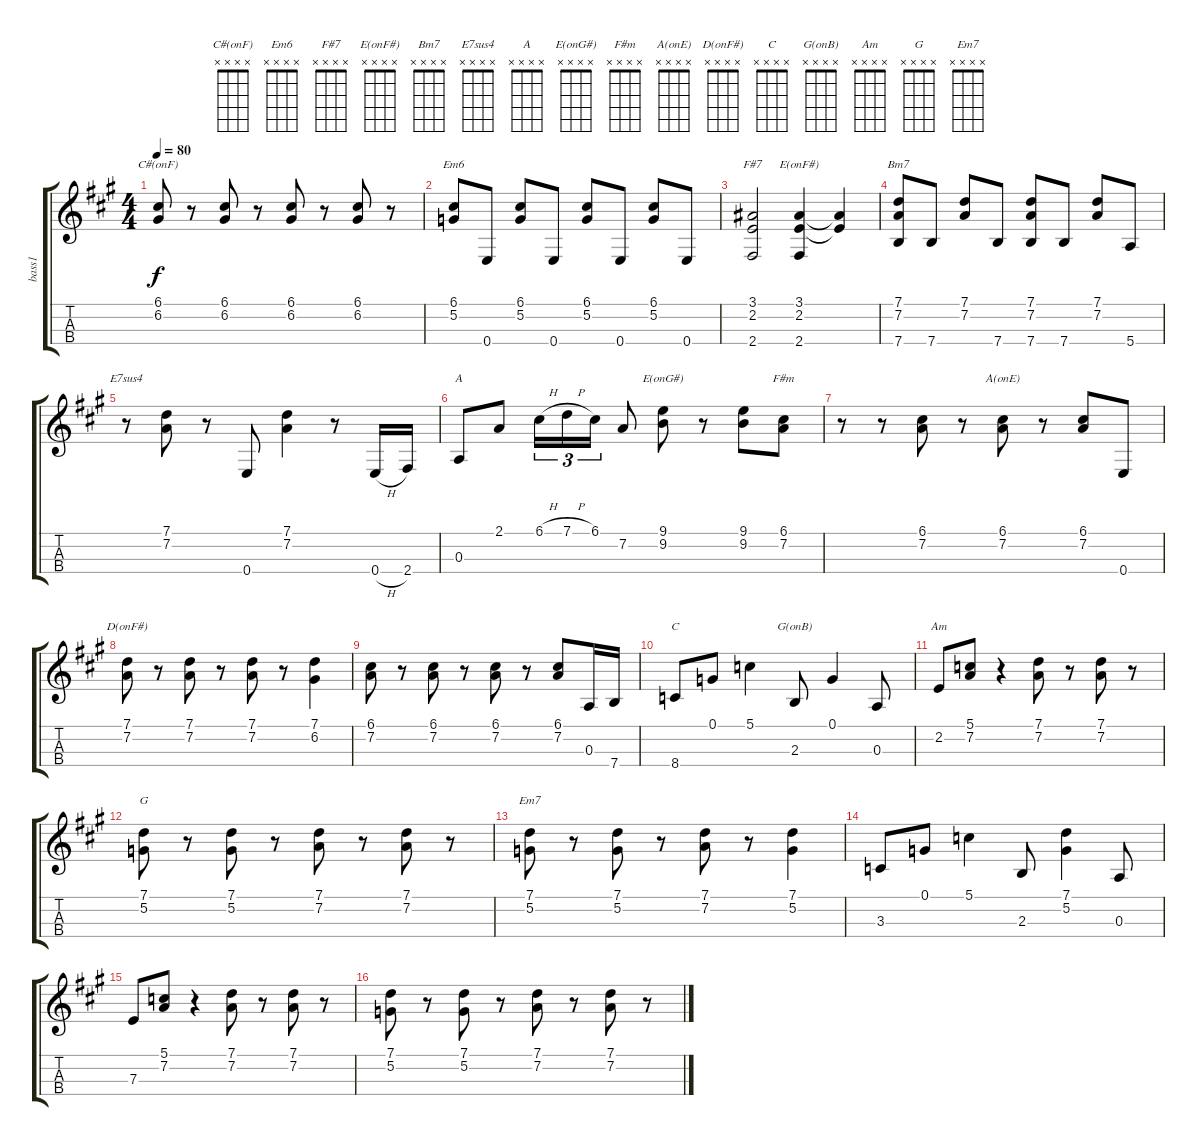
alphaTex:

\track ("bass1" "bass1") {instrument electricbassfinger}
\staff {score tabs}
\tuning (G3 D3 A2 E2) {hide}
\chord ("C#(onF)" x x x x)
\chord ("Em6" x x x x)
\chord ("F#7" x x x x)
\chord ("E(onF#)" x x x x)
\chord ("Bm7" x x x x)
\chord ("E7sus4" x x x x)
\chord ("A" x x x x)
\chord ("E(onG#)" x x x x)
\chord ("F#m" x x x x)
\chord ("A(onE)" x x x x)
\chord ("D(onF#)" x x x x)
\chord ("C" x x x x)
\chord ("G(onB)" x x x x)
\chord ("Am" x x x x)
\chord ("G" x x x x)
\chord ("Em7" x x x x)
\ts (4 4)
\tempo 80
\clef g2
\ks a
(6.1 6.2).8{ch "C#(onF)" dy f} r.8 (6.1 6.2).8 r.8 (6.1 6.2).8 r.8 (6.1 6.2).8 r.8 |
(6.1 5.2).8{ch "Em6"} 0.4.8 (6.1 5.2).8 0.4.8 (6.1 5.2).8 0.4.8 (6.1 5.2).8 0.4.8 |
(3.1 2.2 2.4).2{ch "F#7"} (3.1 2.2 2.4).4{ch "E(onF#)"} (3.1{t} 2.2{t}).4 |
(7.1 7.2 7.4).8{ch "Bm7"} 7.4.8 (7.1 7.2).8 7.4.8 (7.1 7.2 7.4).8 7.4.8 (7.1 7.2).8 5.4.8 |
r.8{ch "E7sus4"} (7.1 7.2).8 r.8 0.4.8 (7.1 7.2).4 r.8 0.4{h}.16 2.4.16 |
0.3.8{ch "A"} 2.1.8 6.1{h}.16{tu (3 2)} 7.1{h}.16{tu (3 2)} 6.1.16{tu (3 2)} 7.2.8 (9.1 9.2).8{ch "E(onG#)"} r.8 (9.1 9.2).8 (6.1 7.2).8{ch "F#m"} |
r.8 r.8 (6.1 7.2).8 r.8 (6.1 7.2).8{ch "A(onE)"} r.8 (6.1 7.2).8 0.4.8 |
(7.1 7.2).8{ch "D(onF#)"} r.8 (7.1 7.2).8 r.8 (7.1 7.2).8 r.8 (7.1 6.2).4 |
(6.1 7.2).8 r.8 (6.1 7.2).8 r.8 (6.1 7.2).8 r.8 (6.1 7.2).8 0.3.16 7.4.16 |
8.4.8{ch "C"} 0.1.8 5.1.4 2.3.8{ch "G(onB)"} 0.1.4 0.3.8 |
2.2.8{ch "Am"} (5.1 7.2).8 r.4 (7.1 7.2).8 r.8 (7.1 7.2).8 r.8 |
(7.1 5.2).8{ch "G"} r.8 (7.1 5.2).8 r.8 (7.1 7.2).8 r.8 (7.1 7.2).8 r.8 |
(7.1 5.2).8{ch "Em7"} r.8 (7.1 5.2).8 r.8 (7.1 7.2).8 r.8 (7.1 5.2).4 |
3.3.8 0.1.8 5.1.4 2.3.8 (7.1 5.2).4 0.3.8 |
7.3.8 (5.1 7.2).8 r.4 (7.1 7.2).8 r.8 (7.1 7.2).8 r.8 |
(7.1 5.2).8 r.8 (7.1 5.2).8 r.8 (7.1 7.2).8 r.8 (7.1 7.2).8 r.8
